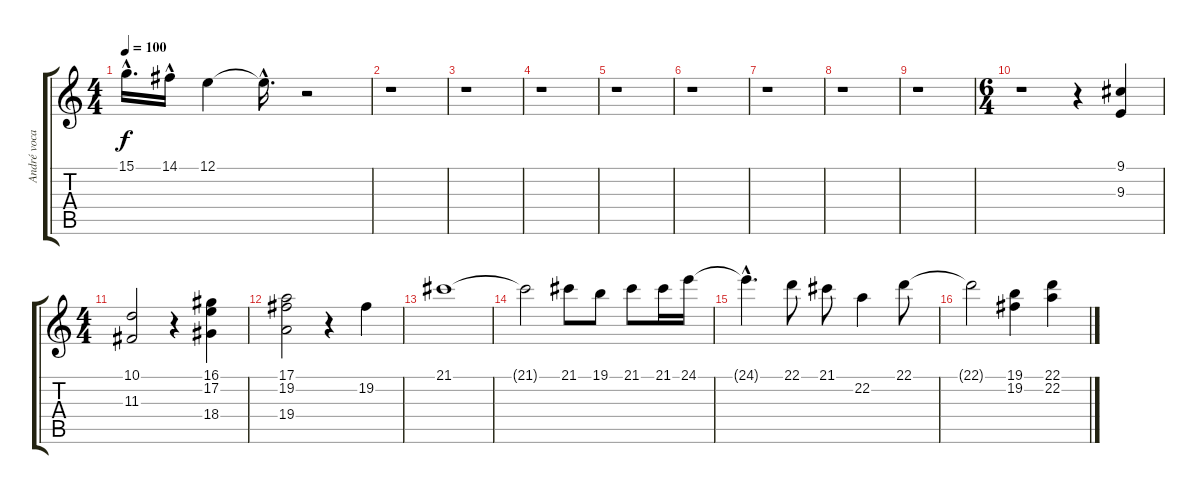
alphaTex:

\track ("André vocal" "André voca") {instrument lead6voice}
\staff {score tabs}
\tuning (E4 B3 G3 D3 A2 E2) {hide}
\ts (4 4)
\tempo 100
\clef g2
\ks c
15.1{hac}.16{d dy f} 14.1{hac}.16 12.1.4 12.1{hac t}.16{d} r.2 |
r.1 |
r.1 |
r.1 |
r.1 |
r.1 |
r.1 |
r.1 |
r.1 |
\ts (6 4)
r.1 r.4 (9.1 9.3).4 |
\ts (4 4)
(10.1 11.3).2 r.4 (16.1 17.2 18.4).4 |
(17.1 19.2 19.4).2 r.4 19.2.4 |
21.1.1 |
21.1{t}.2 21.1.8 19.1.8 21.1.8 21.1.16 24.1.16 |
24.1{hac t}.4{d} 22.1.8 21.1.8 22.2.4 22.1.8 |
22.1{t}.2 (19.1 19.2).4 (22.1 22.2).4
